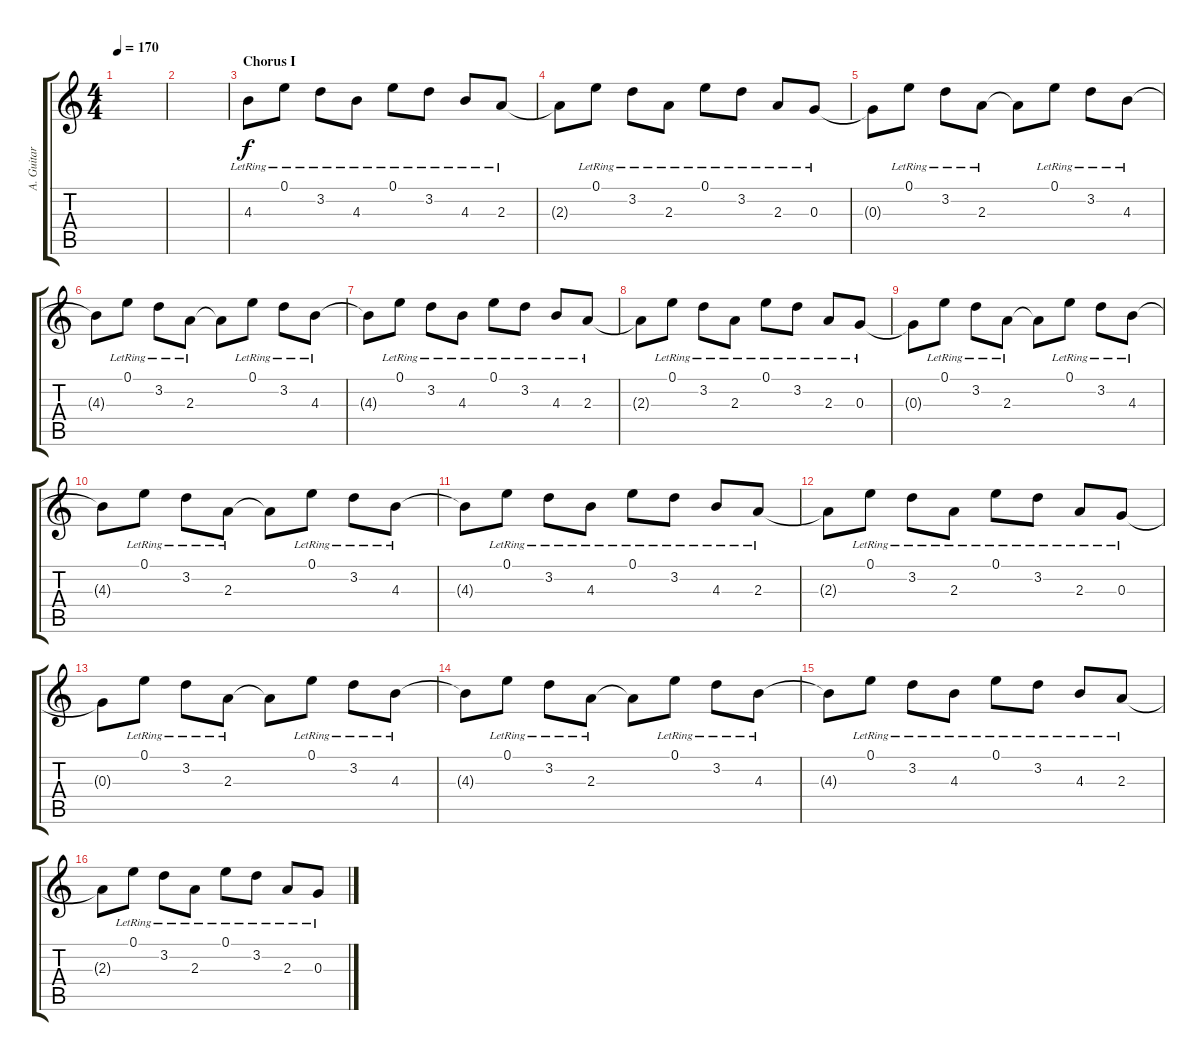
\track ("A. Guitar (Slash)" "A. Guitar ") {instrument acousticguitarsteel}
\staff {score tabs}
\tuning (E4 B3 G3 D3 A2 E2) {hide}
\ts (4 4)
\tempo 170
\clef g2
\ks c
|
|
\section ("" "Chorus I")
4.3{lr}.8 0.1{lr}.8 3.2{lr}.8 4.3{lr}.8 0.1{lr}.8 3.2{lr}.8 4.3{lr}.8 2.3{lr}.8 |
2.3{t}.8 0.1{lr}.8 3.2{lr}.8 2.3{lr}.8 0.1{lr}.8 3.2{lr}.8 2.3{lr}.8 0.3{lr}.8 |
0.3{t}.8 0.1{lr}.8 3.2{lr}.8 2.3{lr}.8 2.3{t}.8 0.1{lr}.8 3.2{lr}.8 4.3{lr}.8 |
4.3{t}.8 0.1{lr}.8 3.2{lr}.8 2.3{lr}.8 2.3{t}.8 0.1{lr}.8 3.2{lr}.8 4.3{lr}.8 |
4.3{t}.8 0.1{lr}.8 3.2{lr}.8 4.3{lr}.8 0.1{lr}.8 3.2{lr}.8 4.3{lr}.8 2.3{lr}.8 |
2.3{t}.8 0.1{lr}.8 3.2{lr}.8 2.3{lr}.8 0.1{lr}.8 3.2{lr}.8 2.3{lr}.8 0.3{lr}.8 |
0.3{t}.8 0.1{lr}.8 3.2{lr}.8 2.3{lr}.8 2.3{t}.8 0.1{lr}.8 3.2{lr}.8 4.3{lr}.8 |
4.3{t}.8 0.1{lr}.8 3.2{lr}.8 2.3{lr}.8 2.3{t}.8 0.1{lr}.8 3.2{lr}.8 4.3{lr}.8 |
4.3{t}.8 0.1{lr}.8 3.2{lr}.8 4.3{lr}.8 0.1{lr}.8 3.2{lr}.8 4.3{lr}.8 2.3{lr}.8 |
2.3{t}.8 0.1{lr}.8 3.2{lr}.8 2.3{lr}.8 0.1{lr}.8 3.2{lr}.8 2.3{lr}.8 0.3{lr}.8 |
0.3{t}.8 0.1{lr}.8 3.2{lr}.8 2.3{lr}.8 2.3{t}.8 0.1{lr}.8 3.2{lr}.8 4.3{lr}.8 |
4.3{t}.8 0.1{lr}.8 3.2{lr}.8 2.3{lr}.8 2.3{t}.8 0.1{lr}.8 3.2{lr}.8 4.3{lr}.8 |
4.3{t}.8 0.1{lr}.8 3.2{lr}.8 4.3{lr}.8 0.1{lr}.8 3.2{lr}.8 4.3{lr}.8 2.3{lr}.8 |
2.3{t}.8 0.1{lr}.8 3.2{lr}.8 2.3{lr}.8 0.1{lr}.8 3.2{lr}.8 2.3{lr}.8 0.3{lr}.8
